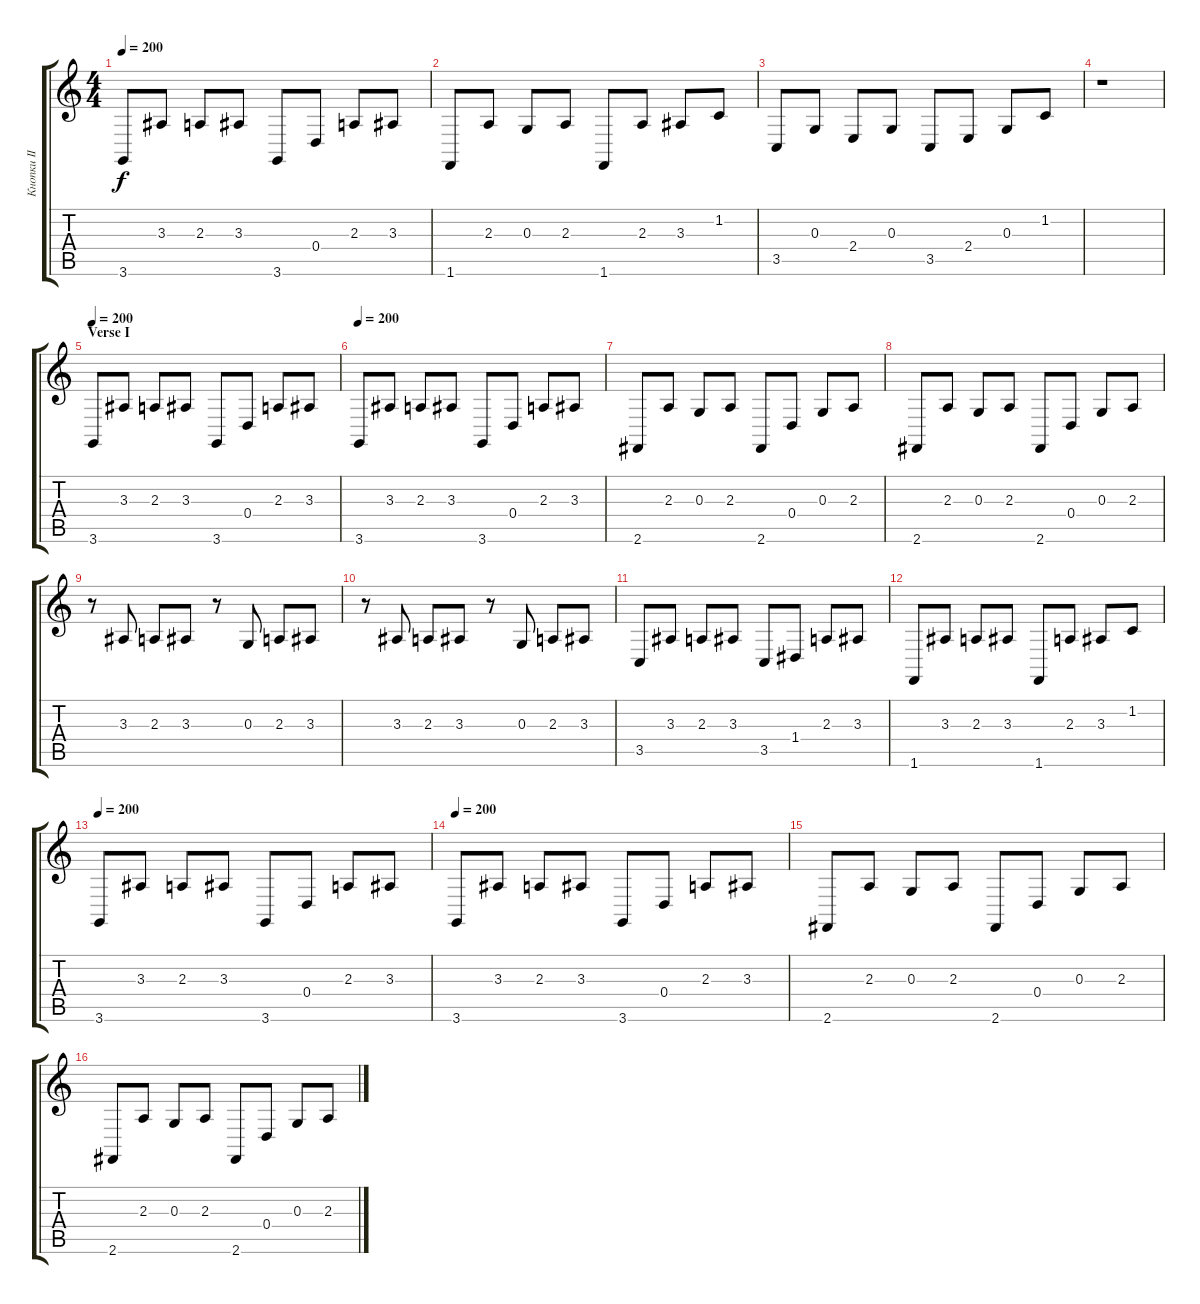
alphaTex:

\track ("Кнопки II" "Кнопки II") {instrument pizzicatostrings}
\staff {score tabs}
\tuning (E4 B3 G3 D3 A2 E2) {hide}
\ts (4 4)
\tempo 200
\clef g2
\ks c
3.6.8{dy f} 3.3.8 2.3.8 3.3.8 3.6.8 0.4.8 2.3.8 3.3.8 |
1.6.8 2.3.8 0.3.8 2.3.8 1.6.8 2.3.8 3.3.8 1.2.8 |
3.5.8 0.3.8 2.4.8 0.3.8 3.5.8 2.4.8 0.3.8 1.2.8 |
r.1 |
\section ("" "Verse I")
\tempo 200
3.6.8 3.3.8 2.3.8 3.3.8 3.6.8 0.4.8 2.3.8 3.3.8 |
\tempo 200
3.6.8 3.3.8 2.3.8 3.3.8 3.6.8 0.4.8 2.3.8 3.3.8 |
2.6.8 2.3.8 0.3.8 2.3.8 2.6.8 0.4.8 0.3.8 2.3.8 |
2.6.8 2.3.8 0.3.8 2.3.8 2.6.8 0.4.8 0.3.8 2.3.8 |
r.8 3.3.8 2.3.8 3.3.8 r.8 0.3.8 2.3.8 3.3.8 |
r.8 3.3.8 2.3.8 3.3.8 r.8 0.3.8 2.3.8 3.3.8 |
3.5.8 3.3.8 2.3.8 3.3.8 3.5.8 1.4.8 2.3.8 3.3.8 |
1.6.8 3.3.8 2.3.8 3.3.8 1.6.8 2.3.8 3.3.8 1.2.8 |
\tempo 200
3.6.8 3.3.8 2.3.8 3.3.8 3.6.8 0.4.8 2.3.8 3.3.8 |
\tempo 200
3.6.8 3.3.8 2.3.8 3.3.8 3.6.8 0.4.8 2.3.8 3.3.8 |
2.6.8 2.3.8 0.3.8 2.3.8 2.6.8 0.4.8 0.3.8 2.3.8 |
2.6.8 2.3.8 0.3.8 2.3.8 2.6.8 0.4.8 0.3.8 2.3.8
